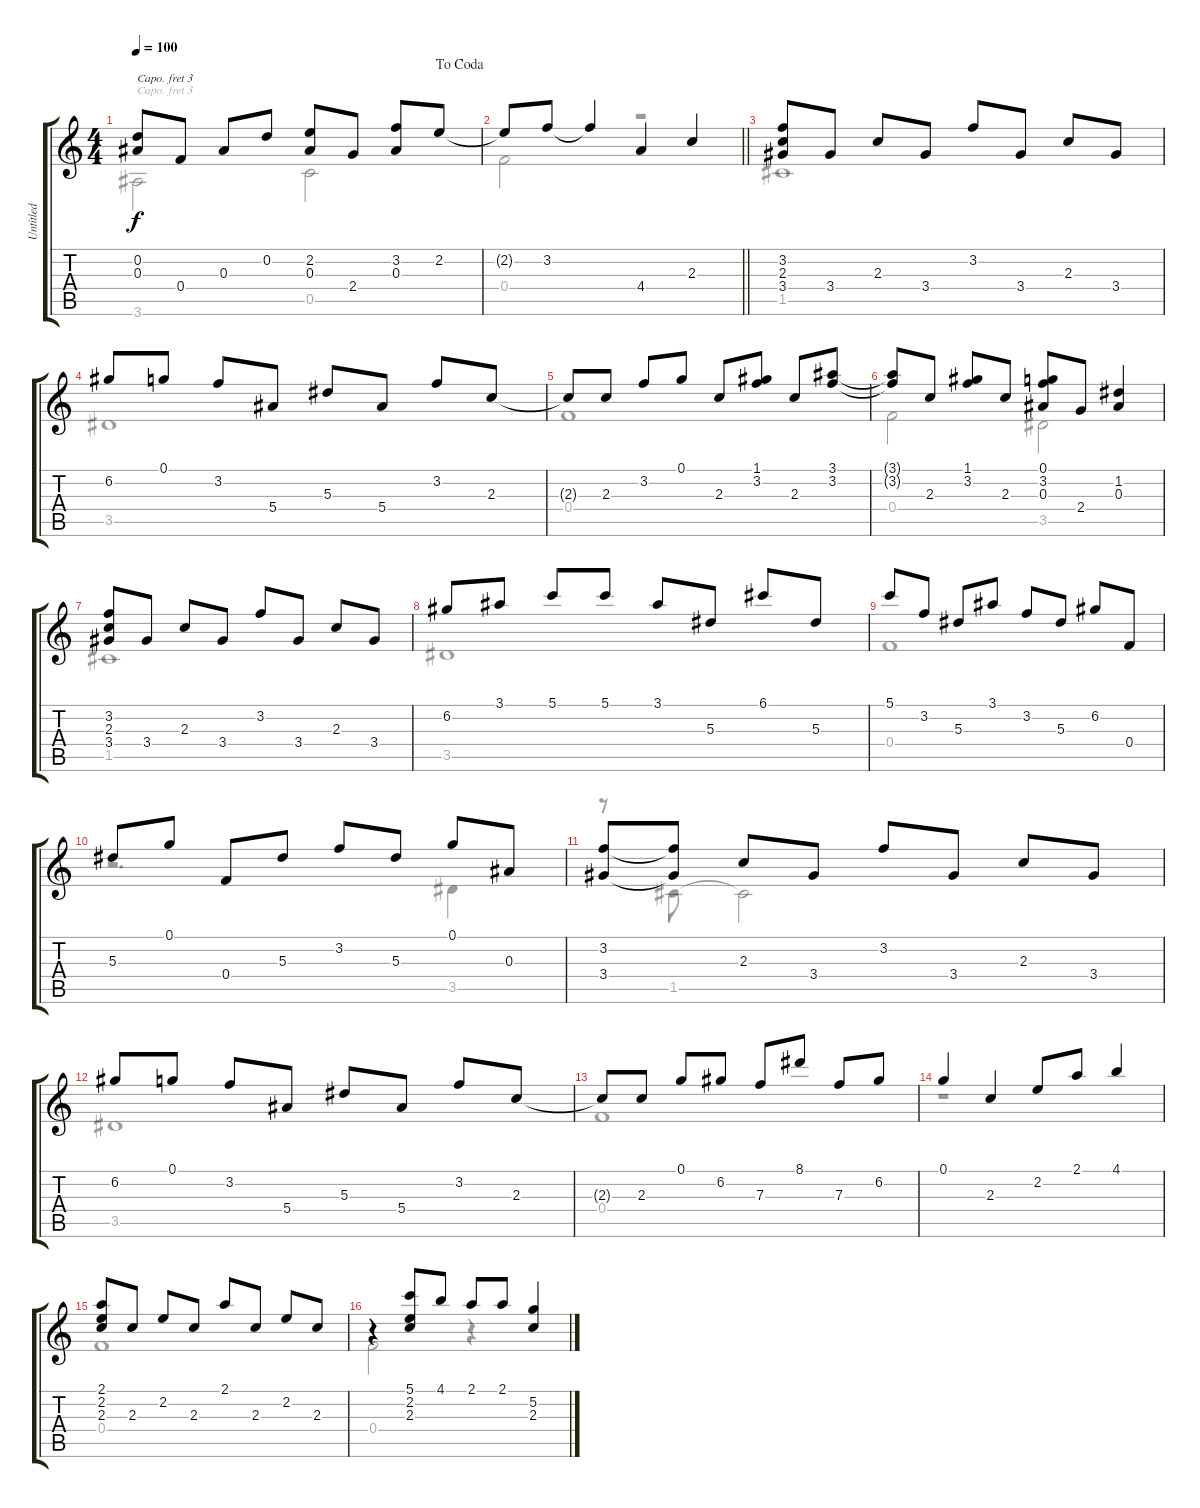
\track ("Untitled" "Untitled") {instrument acousticguitarsteel}
\staff {score tabs}
\capo 3
\tuning (E4 B3 G3 D3 A2 E2) {hide}
\voice
\ts (4 4)
\jump dacoda
\tempo 100
\clef g2
\ks c
(0.2 0.3).8{dy f} 0.4.8 0.3.8 0.2.8 (2.2 0.3).8 2.4.8 (3.2 0.3).8 2.2.8 |
\barLineRight lightlight
2.2{t}.8 3.2.8 3.2{t}.4 4.4.4 2.3.4 |
\section ("" " ")
(3.2 2.3 3.4).8 3.4.8 2.3.8 3.4.8 3.2.8 3.4.8 2.3.8 3.4.8 |
6.2.8 0.1.8 3.2.8 5.4.8 5.3.8 5.4.8 3.2.8 2.3.8 |
2.3{t}.8 2.3.8 3.2.8 0.1.8 2.3.8 (1.1 3.2).8 2.3.8 (3.1 3.2).8 |
(3.1{t} 3.2{t}).8 2.3.8 (1.1 3.2).8 2.3.8 (0.1 3.2 0.3).8 2.4.8 (1.2 0.3).4 |
(3.2 2.3 3.4).8 3.4.8 2.3.8 3.4.8 3.2.8 3.4.8 2.3.8 3.4.8 |
6.2.8 3.1.8 5.1.8 5.1.8 3.1.8 5.3.8 6.1.8 5.3.8 |
5.1.8 3.2.8 5.3.8 3.1.8 3.2.8 5.3.8 6.2.8 0.4.8 |
5.3.8 0.1.8 0.4.8 5.3.8 3.2.8 5.3.8 0.1.8 0.3.8 |
(3.2 3.4).8 (3.2{t} 3.4{t}).8 2.3.8 3.4.8 3.2.8 3.4.8 2.3.8 3.4.8 |
6.2.8 0.1.8 3.2.8 5.4.8 5.3.8 5.4.8 3.2.8 2.3.8 |
2.3{t}.8 2.3.8 0.1.8 6.2.8 7.3.8 8.1.8 7.3.8 6.2.8 |
0.1.4 2.3.4 2.2.8 2.1.8 4.1.4 |
(2.1 2.2 2.3).8 2.3.8 2.2.8 2.3.8 2.1.8 2.3.8 2.2.8 2.3.8 |
r.4 (5.1 2.2 2.3).8 4.1.8 2.1.8 2.1.8 (5.2 2.3).4
\voice
\clef g2
\ottava regular
\simile none
\ks c
3.6.2{dy f} 0.5.2 |
\barLineRight lightlight
0.4.2 r.2 |
1.5.1 |
3.5.1 |
0.4.1 |
0.4.2 3.5.2 |
1.5.1 |
3.5.1 |
0.4.1 |
r.2{d} 3.5.4 |
r.8 1.5.8 1.5{t}.2 |
3.5.1 |
0.4.1 |
r.1 |
0.4.1 |
0.4.2 r.4
